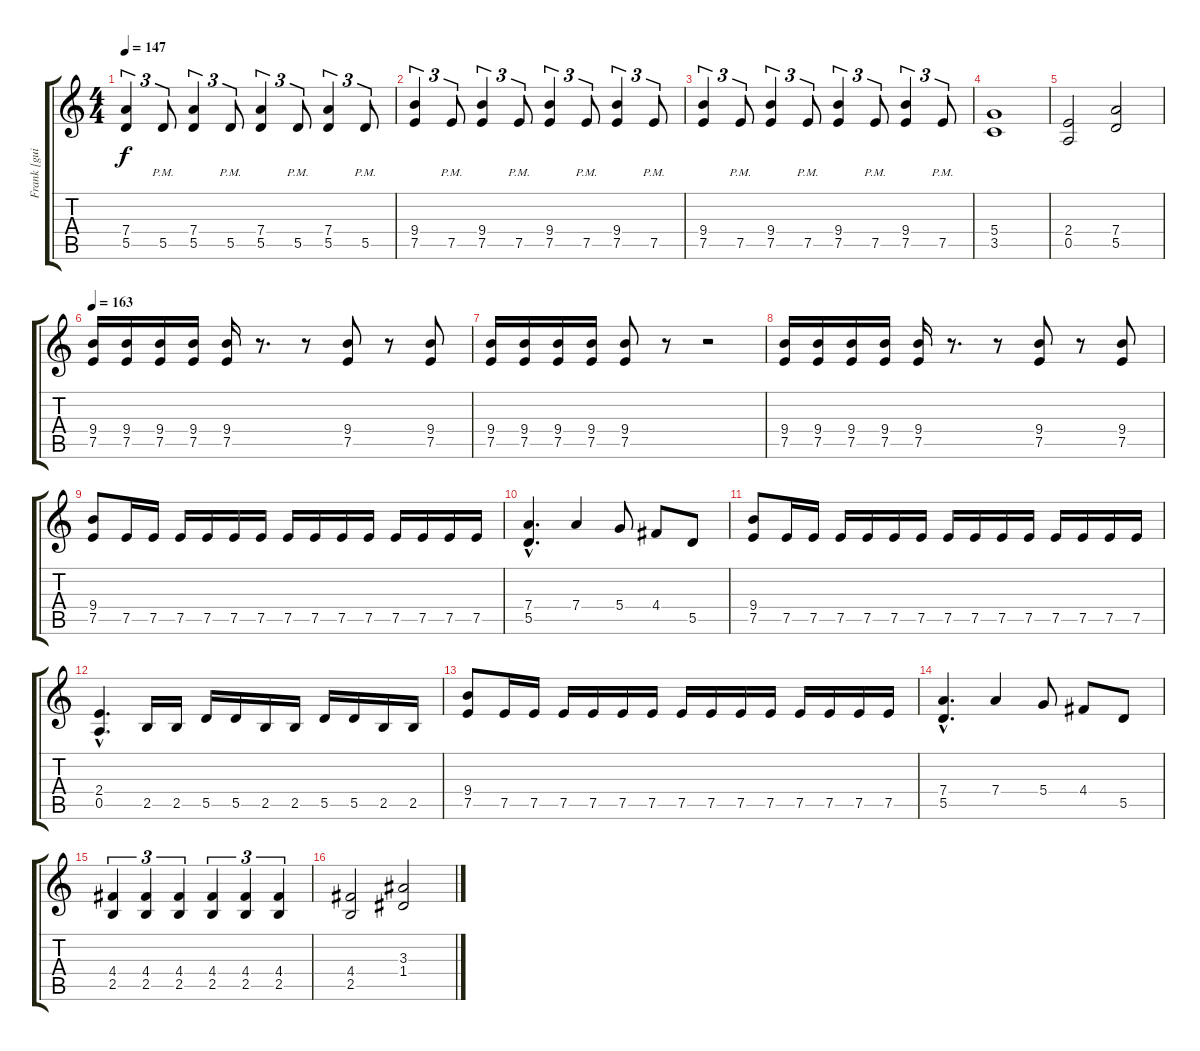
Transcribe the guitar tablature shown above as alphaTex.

\track ("Frank [guitarra]" "Frank [gui") {instrument overdrivenguitar}
\staff {score tabs}
\tuning (E4 B3 G3 D3 A2 E2) {hide}
\ts (4 4)
\tempo 147
\clef g2
\ks c
(7.4 5.5).4{tu (3 2) dy f} 5.5{pm}.8{tu (3 2)} (7.4 5.5).4{tu (3 2)} 5.5{pm}.8{tu (3 2)} (7.4 5.5).4{tu (3 2)} 5.5{pm}.8{tu (3 2)} (7.4 5.5).4{tu (3 2)} 5.5{pm}.8{tu (3 2)} |
(9.4 7.5).4{tu (3 2)} 7.5{pm}.8{tu (3 2)} (9.4 7.5).4{tu (3 2)} 7.5{pm}.8{tu (3 2)} (9.4 7.5).4{tu (3 2)} 7.5{pm}.8{tu (3 2)} (9.4 7.5).4{tu (3 2)} 7.5{pm}.8{tu (3 2)} |
(9.4 7.5).4{tu (3 2)} 7.5{pm}.8{tu (3 2)} (9.4 7.5).4{tu (3 2)} 7.5{pm}.8{tu (3 2)} (9.4 7.5).4{tu (3 2)} 7.5{pm}.8{tu (3 2)} (9.4 7.5).4{tu (3 2)} 7.5{pm}.8{tu (3 2)} |
(5.4 3.5).1 |
(2.4 0.5).2 (7.4 5.5).2 |
\tempo 163
(9.4 7.5).16 (9.4 7.5).16 (9.4 7.5).16 (9.4 7.5).16 (9.4 7.5).16 r.8{d} r.8 (9.4 7.5).8 r.8 (9.4 7.5).8 |
(9.4 7.5).16 (9.4 7.5).16 (9.4 7.5).16 (9.4 7.5).16 (9.4 7.5).8 r.8 r.2 |
(9.4 7.5).16 (9.4 7.5).16 (9.4 7.5).16 (9.4 7.5).16 (9.4 7.5).16 r.8{d} r.8 (9.4 7.5).8 r.8 (9.4 7.5).8 |
(9.4 7.5).8 7.5.16 7.5.16 7.5.16 7.5.16 7.5.16 7.5.16 7.5.16 7.5.16 7.5.16 7.5.16 7.5.16 7.5.16 7.5.16 7.5.16 |
(7.4{hac} 5.5{hac}).4{d} 7.4.4 5.4.8 4.4.8 5.5.8 |
(9.4 7.5).8 7.5.16 7.5.16 7.5.16 7.5.16 7.5.16 7.5.16 7.5.16 7.5.16 7.5.16 7.5.16 7.5.16 7.5.16 7.5.16 7.5.16 |
(2.4{hac} 0.5{hac}).4{d} 2.5.16 2.5.16 5.5.16 5.5.16 2.5.16 2.5.16 5.5.16 5.5.16 2.5.16 2.5.16 |
(9.4 7.5).8 7.5.16 7.5.16 7.5.16 7.5.16 7.5.16 7.5.16 7.5.16 7.5.16 7.5.16 7.5.16 7.5.16 7.5.16 7.5.16 7.5.16 |
(7.4{hac} 5.5{hac}).4{d} 7.4.4 5.4.8 4.4.8 5.5.8 |
(4.4 2.5).4{tu (3 2)} (4.4 2.5).4{tu (3 2)} (4.4 2.5).4{tu (3 2)} (4.4 2.5).4{tu (3 2)} (4.4 2.5).4{tu (3 2)} (4.4 2.5).4{tu (3 2)} |
(4.4 2.5).2 (3.3 1.4).2
